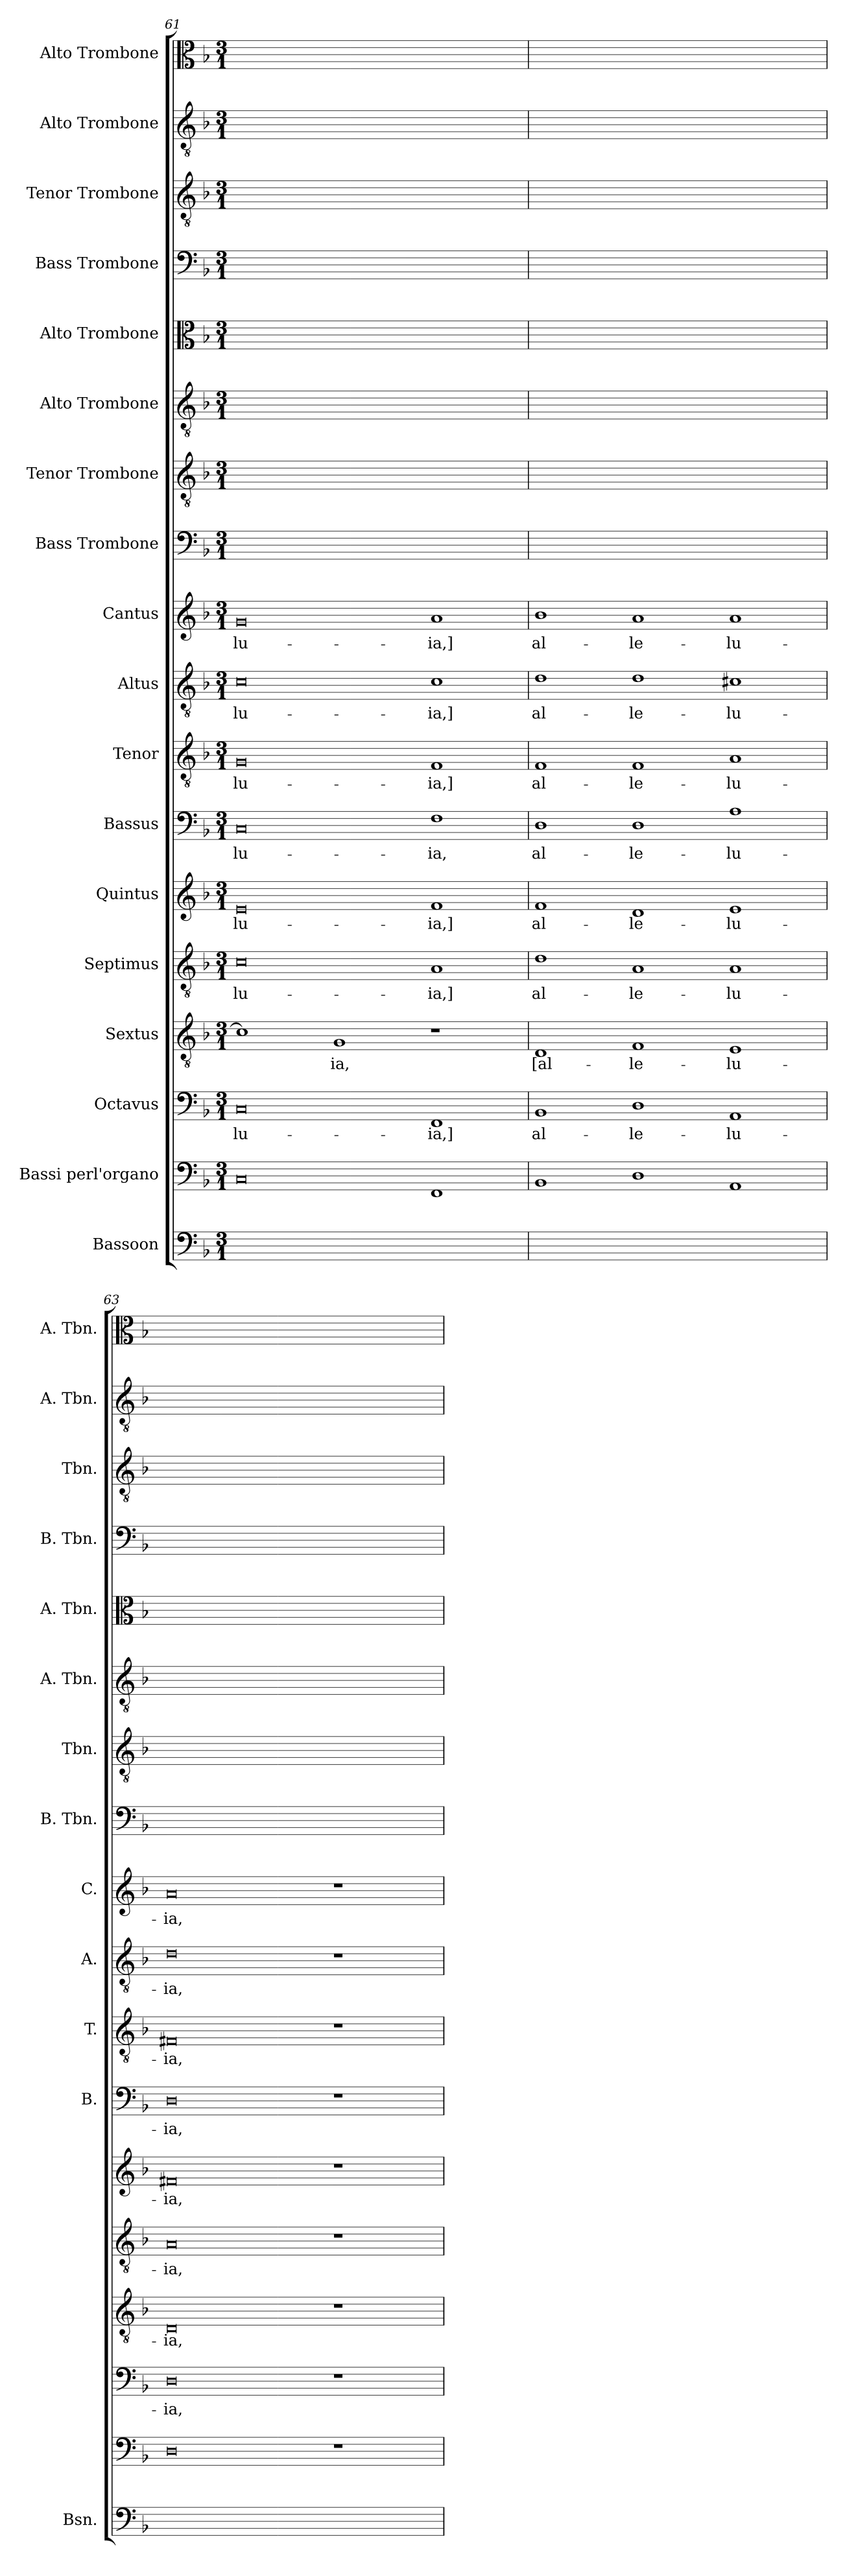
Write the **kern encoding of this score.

**kern	**kern	**kern	**text	**kern	**text	**kern	**text	**kern	**text	**kern	**text	**kern	**text	**kern	**text	**kern	**text	**kern	**text	**kern	**text	**kern	**text	**kern	**text	**kern	**text	**kern	**text	**kern	**text	**kern	**text
*part18	*part17	*part16	*part16	*part15	*part15	*part14	*part14	*part13	*part13	*part12	*part12	*part11	*part11	*part10	*part10	*part9	*part9	*part8	*part8	*part7	*part7	*part6	*part6	*part5	*part5	*part4	*part4	*part3	*part3	*part2	*part2	*part1	*part1
*staff18	*staff17	*staff16	*staff16	*staff15	*staff15	*staff14	*staff14	*staff13	*staff13	*staff12	*staff12	*staff11	*staff11	*staff10	*staff10	*staff9	*staff9	*staff8	*staff8	*staff7	*staff7	*staff6	*staff6	*staff5	*staff5	*staff4	*staff4	*staff3	*staff3	*staff2	*staff2	*staff1	*staff1
*I"Bassoon	*I"Bassi perl'organo	*I"Octavus	*	*I"Sextus	*	*I"Septimus	*	*I"Quintus	*	*I"Bassus	*	*I"Tenor	*	*I"Altus	*	*I"Cantus	*	*I"Bass Trombone	*	*I"Tenor Trombone	*	*I"Alto Trombone	*	*I"Alto Trombone	*	*I"Bass Trombone	*	*I"Tenor Trombone	*	*I"Alto Trombone	*	*I"Alto Trombone	*
*I'Bsn.	*	*	*	*	*	*	*	*	*	*I'B.	*	*I'T.	*	*I'A.	*	*I'C.	*	*I'B. Tbn.	*	*I'Tbn.	*	*I'A. Tbn.	*	*I'A. Tbn.	*	*I'B. Tbn.	*	*I'Tbn.	*	*I'A. Tbn.	*	*I'A. Tbn.	*
*clefF4	*clefF4	*clefF4	*	*clefGv2	*	*clefGv2	*	*clefG2	*	*clefF4	*	*clefGv2	*	*clefGv2	*	*clefG2	*	*clefF4	*	*clefGv2	*	*clefGv2	*	*clefC3	*	*clefF4	*	*clefGv2	*	*clefGv2	*	*clefC3	*
*	*	*	*	*ITrd7c12	*	*ITrd7c12	*	*	*	*	*	*ITrd7c12	*	*ITrd7c12	*	*	*	*	*	*	*	*	*	*	*	*	*	*	*	*	*	*	*
*k[b-]	*k[b-]	*k[b-]	*	*k[b-]	*	*k[b-]	*	*k[b-]	*	*k[b-]	*	*k[b-]	*	*k[b-]	*	*k[b-]	*	*k[b-]	*	*k[b-]	*	*k[b-]	*	*k[b-]	*	*k[b-]	*	*k[b-]	*	*k[b-]	*	*k[b-]	*
*d:	*d:	*d:	*	*d:	*	*d:	*	*d:	*	*d:	*	*d:	*	*d:	*	*d:	*	*d:	*	*d:	*	*d:	*	*d:	*	*d:	*	*d:	*	*d:	*	*d:	*
*M3/1	*M3/1	*M3/1	*	*M3/1	*	*M3/1	*	*M3/1	*	*M3/1	*	*M3/1	*	*M3/1	*	*M3/1	*	*M3/1	*	*M3/1	*	*M3/1	*	*M3/1	*	*M3/1	*	*M3/1	*	*M3/1	*	*M3/1	*
=61	=61	=61	=61	=61	=61	=61	=61	=61	=61	=61	=61	=61	=61	=61	=61	=61	=61	=61	=61	=61	=61	=61	=61	=61	=61	=61	=61	=61	=61	=61	=61	=61	=61
!	!	!	!LO:LY:b	!	!	!	!LO:LY:b	!	!LO:LY:b	!	!LO:LY:b	!	!LO:LY:b	!	!LO:LY:b	!	!LO:LY:b	!	!	!	!	!	!	!	!	!	!	!	!	!	!	!	!
0Cyy	0C	0C	-lu-	1C]	.	0C	-lu-	0e	-lu-	0C	-lu-	0GG	-lu-	0C	-lu-	0g	-lu-	0Cyy	-lu-	1Cyy]	.	0Cyy	-lu-	0eyy	-lu-	0Cyy	-lu-	0GGyy	-lu-	0Cyy	-lu-	0gyy	-lu-
!	!	!	!	!	!LO:LY:b	!	!	!	!	!	!	!	!	!	!	!	!	!	!	!	!	!	!	!	!	!	!	!	!	!	!	!	!
.	.	.	.	1GG	-ia,	.	.	.	.	.	.	.	.	.	.	.	.	.	.	1GGyy	-ia,	.	.	.	.	.	.	.	.	.	.	.	.
!	!	!	!LO:LY:b	!	!	!	!LO:LY:b	!	!LO:LY:b	!	!LO:LY:b	!	!LO:LY:b	!	!LO:LY:b	!	!LO:LY:b	!	!	!	!	!	!	!	!	!	!	!	!	!	!	!	!
1FFyy	1FF	1FF	-ia,]	1r	.	1AA	-ia,]	1f	-ia,]	1F	-ia,	1FF	-ia,]	1C	-ia,]	1a	-ia,]	1FFyy	-ia,]	1ryy	.	1AAyy	-ia,]	1fyy	-ia,]	1Fyy	-ia,	1FFyy	-ia,]	1Cyy	-ia,]	1ayy	-ia,]
!!LO:PB:g=z
=62	=62	=62	=62	=62	=62	=62	=62	=62	=62	=62	=62	=62	=62	=62	=62	=62	=62	=62	=62	=62	=62	=62	=62	=62	=62	=62	=62	=62	=62	=62	=62	=62	=62
!	!	!	!LO:LY:b	!	!LO:LY:b	!	!LO:LY:b	!	!LO:LY:b	!	!LO:LY:b	!	!LO:LY:b	!	!LO:LY:b	!	!LO:LY:b	!	!	!	!	!	!	!	!	!	!	!	!	!	!	!	!
1BB-yy	1BB-	1BB-	al-	1DD	[al-	1D	al-	1f	al-	1D	al-	1FF	al-	1D	al-	1b-	al-	1BB-yy	al-	1DDyy	[al-	1Dyy	al-	1fyy	al-	1Dyy	al-	1FFyy	al-	1Dyy	al-	1b-yy	al-
!	!	!	!LO:LY:b	!	!LO:LY:b	!	!LO:LY:b	!	!LO:LY:b	!	!LO:LY:b	!	!LO:LY:b	!	!LO:LY:b	!	!LO:LY:b	!	!	!	!	!	!	!	!	!	!	!	!	!	!	!	!
1Dyy	1D	1D	-le-	1FF	-le-	1AA	-le-	1d	-le-	1D	-le-	1FF	-le-	1D	-le-	1a	-le-	1Dyy	-le-	1FFyy	-le-	1AAyy	-le-	1dyy	-le-	1Dyy	-le-	1FFyy	-le-	1Dyy	-le-	1ayy	-le-
!	!	!	!LO:LY:b	!	!LO:LY:b	!	!LO:LY:b	!	!LO:LY:b	!	!LO:LY:b	!	!LO:LY:b	!	!LO:LY:b	!	!LO:LY:b	!	!	!	!	!	!	!	!	!	!	!	!	!	!	!	!
1AAyy	1AA	1AA	-lu-	1EE	-lu-	1AA	-lu-	1e	-lu-	1A	-lu-	1AA	-lu-	1C#X	-lu-	1a	-lu-	1AAyy	-lu-	1EEyy	-lu-	1AAyy	-lu-	1eyy	-lu-	1Ayy	-lu-	1AAyy	-lu-	1C#yy	-lu-	1ayy	-lu-
=63	=63	=63	=63	=63	=63	=63	=63	=63	=63	=63	=63	=63	=63	=63	=63	=63	=63	=63	=63	=63	=63	=63	=63	=63	=63	=63	=63	=63	=63	=63	=63	=63	=63
!	!	!	!LO:LY:b	!	!LO:LY:b	!	!LO:LY:b	!	!LO:LY:b	!	!LO:LY:b	!	!LO:LY:b	!	!LO:LY:b	!	!LO:LY:b	!	!	!	!	!	!	!	!	!	!	!	!	!	!	!	!
0Dyy	0D	0D	-ia,	0DD	-ia,	0AA	-ia,	0f#X	-ia,	0D	-ia,	0FF#X	-ia,	0D	-ia,	0a	-ia,	0Dyy	-ia,	0DDyy	-ia,	0AAyy	-ia,	0f#yy	-ia,	0Dyy	-ia,	0FF#yy	-ia,	0Dyy	-ia,	0ayy	-ia,
1ryy	1r	1r	.	1r	.	1r	.	1r	.	1r	.	1r	.	1r	.	1r	.	1ryy	.	1ryy	.	1ryy	.	1ryy	.	1ryy	.	1ryy	.	1ryy	.	1ryy	.
=	=	=	=	=	=	=	=	=	=	=	=	=	=	=	=	=	=	=	=	=	=	=	=	=	=	=	=	=	=	=	=	=	=
*-	*-	*-	*-	*-	*-	*-	*-	*-	*-	*-	*-	*-	*-	*-	*-	*-	*-	*-	*-	*-	*-	*-	*-	*-	*-	*-	*-	*-	*-	*-	*-	*-	*-
